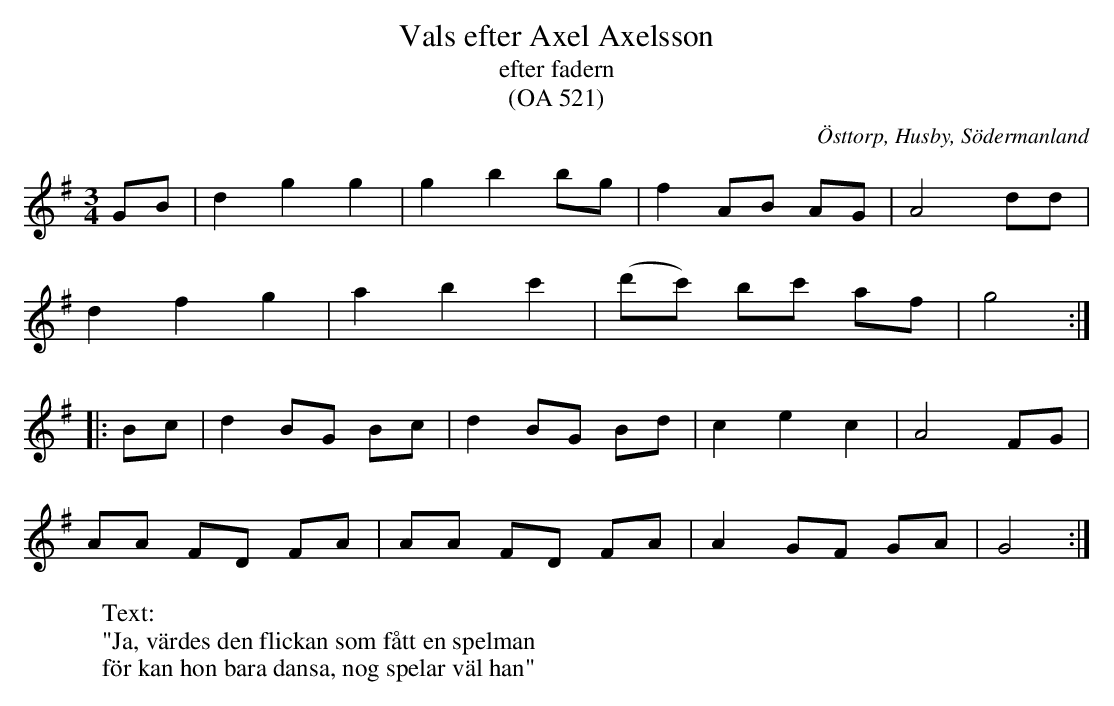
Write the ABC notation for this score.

X:1
T:Vals efter Axel Axelsson
T:efter fadern
T:(OA 521)
O:Östtorp, Husby, Södermanland
M:3/4
L:1/4
Q:130
K:G
G/B/ | d g g | g b b/g/ | f A/B/ A/G/ |  A2 d/d/ |
d f g | a b c' | (d'/c'/) b/c'/ a/f/ |  g2 ::
B/c/ | d B/G/ B/c/ | d B/G/ B/d/ |  c e c | A2 F/G/ |
A/A/ F/D/ F/A/ | A/A/ F/D/ F/A/ |  A G/F/ G/A/ | G2 :|
W:Text:
W:"Ja, värdes den flickan som fått en spelman
W:för kan hon bara dansa, nog spelar väl han"
